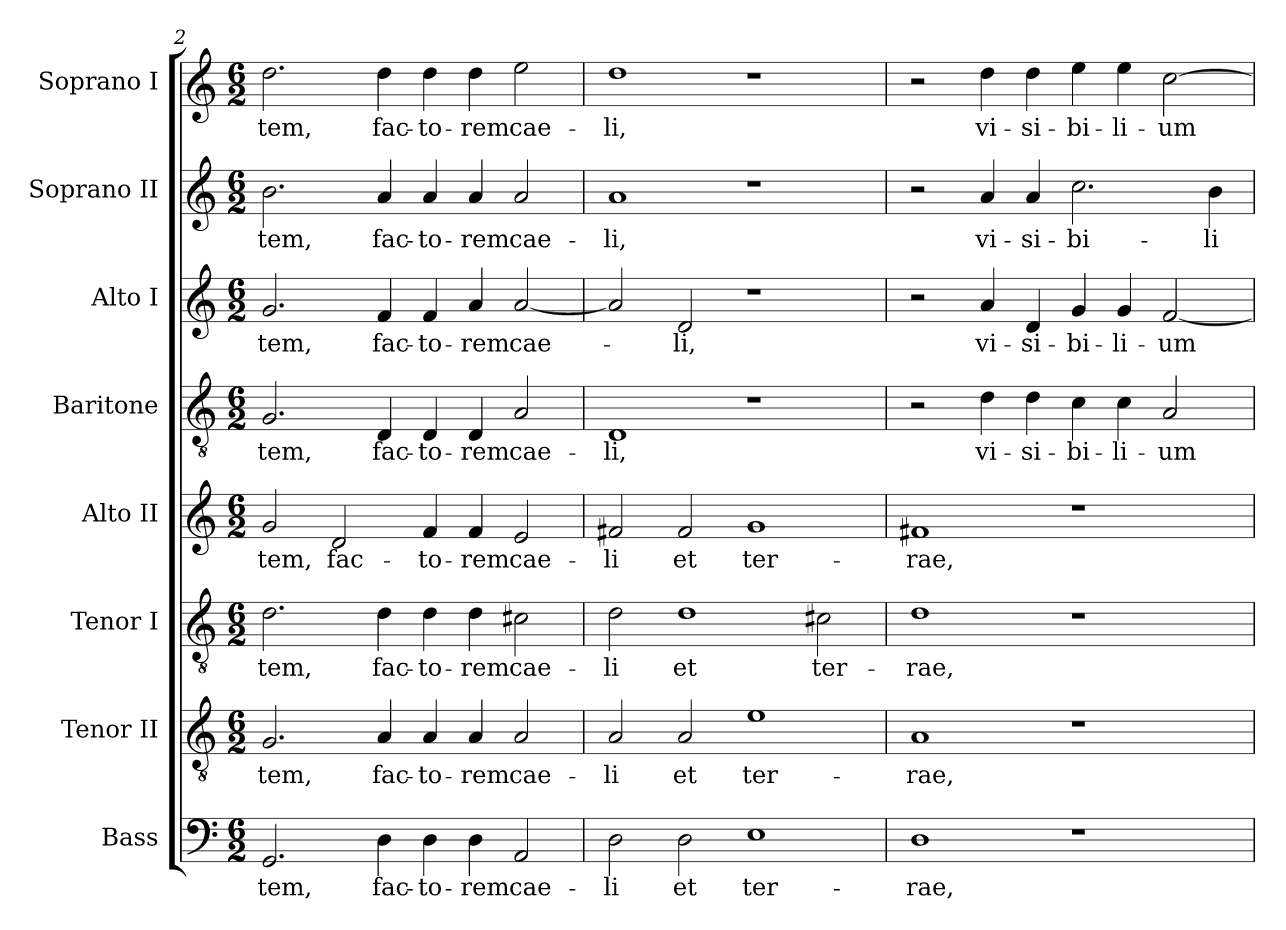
**kern	**text	**kern	**text	**kern	**text	**kern	**text	**kern	**text	**kern	**text	**kern	**text	**kern	**text
*part8	*part8	*part7	*part7	*part6	*part6	*part5	*part5	*part4	*part4	*part3	*part3	*part2	*part2	*part1	*part1
*staff8	*staff8	*staff7	*staff7	*staff6	*staff6	*staff5	*staff5	*staff4	*staff4	*staff3	*staff3	*staff2	*staff2	*staff1	*staff1
*I"Bass	*	*I"Tenor II	*	*I"Tenor I	*	*I"Alto II	*	*I"Baritone	*	*I"Alto I	*	*I"Soprano II	*	*I"Soprano I	*
*clefF4	*	*clefGv2	*	*clefGv2	*	*clefG2	*	*clefGv2	*	*clefG2	*	*clefG2	*	*clefG2	*
*ITrd7c12	*	*ITrd7c12	*	*ITrd7c12	*	*	*	*ITrd7c12	*	*	*	*	*	*	*
*k[]	*	*k[]	*	*k[]	*	*k[]	*	*k[]	*	*k[]	*	*k[]	*	*k[]	*
*C:	*	*C:	*	*C:	*	*C:	*	*C:	*	*C:	*	*C:	*	*C:	*
*M6/2	*	*M6/2	*	*M6/2	*	*M6/2	*	*M6/2	*	*M6/2	*	*M6/2	*	*M6/2	*
=2	=2	=2	=2	=2	=2	=2	=2	=2	=2	=2	=2	=2	=2	=2	=2
!	!LO:LY:b:color=#000000	!	!	!	!	!	!	!	!	!	!	!	!	!	!
!	!	!	!LO:LY:b:color=#000000	!	!	!	!	!	!	!	!	!	!	!	!
!	!	!	!	!	!LO:LY:b:color=#000000	!	!	!	!	!	!	!	!	!	!
!	!	!	!	!	!	!	!LO:LY:b:color=#000000	!	!	!	!	!	!	!	!
!	!	!	!	!	!	!	!	!	!LO:LY:b:color=#000000	!	!	!	!	!	!
!	!	!	!	!	!	!	!	!	!	!	!LO:LY:b:color=#000000	!	!	!	!
!	!	!	!	!	!	!	!	!	!	!	!	!	!LO:LY:b:color=#000000	!	!
!	!	!	!	!	!	!	!	!	!	!	!	!	!	!	!LO:LY:b:color=#000000
2.GGGi/	-tem,	2.GGi/	-tem,	2.Di\	-tem,	2gi/	-tem,	2.GGi/	-tem,	2.gi/	-tem,	2.bi\	-tem,	2.ddi\	-tem,
!	!	!	!	!	!	!	!LO:LY:b:color=#000000	!	!	!	!	!	!	!	!
.	.	.	.	.	.	2di/	fac-	.	.	.	.	.	.	.	.
!	!LO:LY:b:color=#000000	!	!	!	!	!	!	!	!	!	!	!	!	!	!
!	!	!	!LO:LY:b:color=#000000	!	!	!	!	!	!	!	!	!	!	!	!
!	!	!	!	!	!LO:LY:b:color=#000000	!	!	!	!	!	!	!	!	!	!
!	!	!	!	!	!	!	!	!	!LO:LY:b:color=#000000	!	!	!	!	!	!
!	!	!	!	!	!	!	!	!	!	!	!LO:LY:b:color=#000000	!	!	!	!
!	!	!	!	!	!	!	!	!	!	!	!	!	!LO:LY:b:color=#000000	!	!
!	!	!	!	!	!	!	!	!	!	!	!	!	!	!	!LO:LY:b:color=#000000
4DDi\	fac-	4AAi/	fac-	4Di\	fac-	.	.	4DDi/	fac-	4fi/	fac-	4ai/	fac-	4ddi\	fac-
!	!LO:LY:b:color=#000000	!	!	!	!	!	!	!	!	!	!	!	!	!	!
!	!	!	!LO:LY:b:color=#000000	!	!	!	!	!	!	!	!	!	!	!	!
!	!	!	!	!	!LO:LY:b:color=#000000	!	!	!	!	!	!	!	!	!	!
!	!	!	!	!	!	!	!LO:LY:b:color=#000000	!	!	!	!	!	!	!	!
!	!	!	!	!	!	!	!	!	!LO:LY:b:color=#000000	!	!	!	!	!	!
!	!	!	!	!	!	!	!	!	!	!	!LO:LY:b:color=#000000	!	!	!	!
!	!	!	!	!	!	!	!	!	!	!	!	!	!LO:LY:b:color=#000000	!	!
!	!	!	!	!	!	!	!	!	!	!	!	!	!	!	!LO:LY:b:color=#000000
4DDi\	-to-	4AAi/	-to-	4Di\	-to-	4fi/	-to-	4DDi/	-to-	4fi/	-to-	4ai/	-to-	4ddi\	-to-
!	!LO:LY:b:color=#000000	!	!	!	!	!	!	!	!	!	!	!	!	!	!
!	!	!	!LO:LY:b:color=#000000	!	!	!	!	!	!	!	!	!	!	!	!
!	!	!	!	!	!LO:LY:b:color=#000000	!	!	!	!	!	!	!	!	!	!
!	!	!	!	!	!	!	!LO:LY:b:color=#000000	!	!	!	!	!	!	!	!
!	!	!	!	!	!	!	!	!	!LO:LY:b:color=#000000	!	!	!	!	!	!
!	!	!	!	!	!	!	!	!	!	!	!LO:LY:b:color=#000000	!	!	!	!
!	!	!	!	!	!	!	!	!	!	!	!	!	!LO:LY:b:color=#000000	!	!
!	!	!	!	!	!	!	!	!	!	!	!	!	!	!	!LO:LY:b:color=#000000
4DDi\	-rem	4AAi/	-rem	4Di\	-rem	4fi/	-rem	4DDi/	-rem	4ai/	-rem	4ai/	-rem	4ddi\	-rem
!	!LO:LY:b:color=#000000	!	!	!	!	!	!	!	!	!	!	!	!	!	!
!	!	!	!LO:LY:b:color=#000000	!	!	!	!	!	!	!	!	!	!	!	!
!	!	!	!	!	!LO:LY:b:color=#000000	!	!	!	!	!	!	!	!	!	!
!	!	!	!	!	!	!	!LO:LY:b:color=#000000	!	!	!	!	!	!	!	!
!	!	!	!	!	!	!	!	!	!LO:LY:b:color=#000000	!	!	!	!	!	!
!	!	!	!	!	!	!	!	!	!	!	!LO:LY:b:color=#000000	!	!	!	!
!	!	!	!	!	!	!	!	!	!	!	!	!	!LO:LY:b:color=#000000	!	!
!	!	!	!	!	!	!	!	!	!	!	!	!	!	!	!LO:LY:b:color=#000000
2AAAi/	cae-	2AAi/	cae-	2C#Xi\	cae-	2ei/	cae-	2AAi/	cae-	[<2ai/	cae-	2ai/	cae-	2eei\	cae-
=3	=3	=3	=3	=3	=3	=3	=3	=3	=3	=3	=3	=3	=3	=3	=3
!	!LO:LY:b:color=#000000	!	!	!	!	!	!	!	!	!	!	!	!	!	!
!	!	!	!LO:LY:b:color=#000000	!	!	!	!	!	!	!	!	!	!	!	!
!	!	!	!	!	!LO:LY:b:color=#000000	!	!	!	!	!	!	!	!	!	!
!	!	!	!	!	!	!	!LO:LY:b:color=#000000	!	!	!	!	!	!	!	!
!	!	!	!	!	!	!	!	!	!LO:LY:b:color=#000000	!	!	!	!	!	!
!	!	!	!	!	!	!	!	!	!	!	!	!	!LO:LY:b:color=#000000	!	!
!	!	!	!	!	!	!	!	!	!	!	!	!	!	!	!LO:LY:b:color=#000000
2DDi\	-li	2AAi/	-li	2Di\	-li	2f#Xi/	-li	1DDi	-li,	2ai/]	.	1ai	-li,	1ddi	-li,
!	!LO:LY:b:color=#000000	!	!	!	!	!	!	!	!	!	!	!	!	!	!
!	!	!	!LO:LY:b:color=#000000	!	!	!	!	!	!	!	!	!	!	!	!
!	!	!	!	!	!LO:LY:b:color=#000000	!	!	!	!	!	!	!	!	!	!
!	!	!	!	!	!	!	!LO:LY:b:color=#000000	!	!	!	!	!	!	!	!
!	!	!	!	!	!	!	!	!	!	!	!LO:LY:b:color=#000000	!	!	!	!
2DDi\	et	2AAi/	et	1Di	et	2f#i/	et	.	.	2di/	-li,	.	.	.	.
!	!LO:LY:b:color=#000000	!	!	!	!	!	!	!	!	!	!	!	!	!	!
!	!	!	!LO:LY:b:color=#000000	!	!	!	!	!	!	!	!	!	!	!	!
!	!	!	!	!	!	!	!LO:LY:b:color=#000000	!	!	!	!	!	!	!	!
1EEi	ter-	1Ei	ter-	.	.	1gi	ter-	1r	.	1r	.	1r	.	1r	.
!	!	!	!	!	!LO:LY:b:color=#000000	!	!	!	!	!	!	!	!	!	!
.	.	.	.	2C#Xi\	ter-	.	.	.	.	.	.	.	.	.	.
=4	=4	=4	=4	=4	=4	=4	=4	=4	=4	=4	=4	=4	=4	=4	=4
!	!LO:LY:b:color=#000000	!	!	!	!	!	!	!	!	!	!	!	!	!	!
!	!	!	!LO:LY:b:color=#000000	!	!	!	!	!	!	!	!	!	!	!	!
!	!	!	!	!	!LO:LY:b:color=#000000	!	!	!	!	!	!	!	!	!	!
!	!	!	!	!	!	!	!LO:LY:b:color=#000000	!	!	!	!	!	!	!	!
1DDi	-rae,	1AAi	-rae,	1Di	-rae,	1f#Xi	-rae,	2r	.	2r	.	2r	.	2r	.
!	!	!	!	!	!	!	!	!	!LO:LY:b:color=#000000	!	!	!	!	!	!
!	!	!	!	!	!	!	!	!	!	!	!LO:LY:b:color=#000000	!	!	!	!
!	!	!	!	!	!	!	!	!	!	!	!	!	!LO:LY:b:color=#000000	!	!
!	!	!	!	!	!	!	!	!	!	!	!	!	!	!	!LO:LY:b:color=#000000
.	.	.	.	.	.	.	.	4Di\	vi-	4ai/	vi-	4ai/	vi-	4ddi\	vi-
!	!	!	!	!	!	!	!	!	!LO:LY:b:color=#000000	!	!	!	!	!	!
!	!	!	!	!	!	!	!	!	!	!	!LO:LY:b:color=#000000	!	!	!	!
!	!	!	!	!	!	!	!	!	!	!	!	!	!LO:LY:b:color=#000000	!	!
!	!	!	!	!	!	!	!	!	!	!	!	!	!	!	!LO:LY:b:color=#000000
.	.	.	.	.	.	.	.	4Di\	-si-	4di/	-si-	4ai/	-si-	4ddi\	-si-
!	!	!	!	!	!	!	!	!	!LO:LY:b:color=#000000	!	!	!	!	!	!
!	!	!	!	!	!	!	!	!	!	!	!LO:LY:b:color=#000000	!	!	!	!
!	!	!	!	!	!	!	!	!	!	!	!	!	!LO:LY:b:color=#000000	!	!
!	!	!	!	!	!	!	!	!	!	!	!	!	!	!	!LO:LY:b:color=#000000
1r	.	1r	.	1r	.	1r	.	4Ci\	-bi-	4gi/	-bi-	2.cci\	-bi-	4eei\	-bi-
!	!	!	!	!	!	!	!	!	!LO:LY:b:color=#000000	!	!	!	!	!	!
!	!	!	!	!	!	!	!	!	!	!	!LO:LY:b:color=#000000	!	!	!	!
!	!	!	!	!	!	!	!	!	!	!	!	!	!	!	!LO:LY:b:color=#000000
.	.	.	.	.	.	.	.	4Ci\	-li-	4gi/	-li-	.	.	4eei\	-li-
!	!	!	!	!	!	!	!	!	!LO:LY:b:color=#000000	!	!	!	!	!	!
!	!	!	!	!	!	!	!	!	!	!	!LO:LY:b:color=#000000	!	!	!	!
!	!	!	!	!	!	!	!	!	!	!	!	!	!	!	!LO:LY:b:color=#000000
.	.	.	.	.	.	.	.	2AAi/	-um	[<2fi/	-um	.	.	[>2cci\	-um
!	!	!	!	!	!	!	!	!	!	!	!	!	!LO:LY:b:color=#000000	!	!
.	.	.	.	.	.	.	.	.	.	.	.	4bi\	-li-	.	.
=	=	=	=	=	=	=	=	=	=	=	=	=	=	=	=
*-	*-	*-	*-	*-	*-	*-	*-	*-	*-	*-	*-	*-	*-	*-	*-
